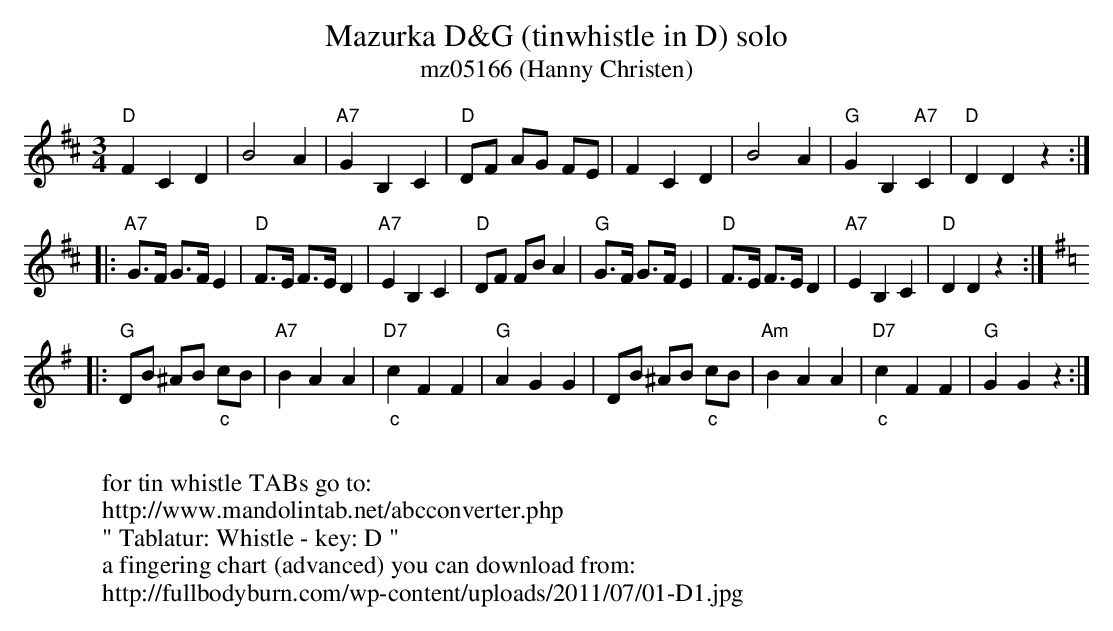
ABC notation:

X:1
T:Mazurka D&G (tinwhistle in D) solo
T:mz05166 (Hanny Christen)
M:3/4
L:1/8
K:D transpose=12
"D"F2C2D2 | B4A2 | "A7"G2B,2C2 | "D"DF AG FE | F2C2D2 | B4A2 | "G"G2B,2"A7"C2 | "D"D2D2z2::
"A7"G>F G>FE2 | "D"F>E F>ED2 | "A7"E2B,2C2 | "D"DF FBA2 | "G"G>F G>FE2 | "D"F>E F>ED2 | "A7"E2B,2C2 | "D"D2D2z2 :: [K:Gmaj]
"G"DB ^AB "_c"cB | "A7"B2A2A2 | "D7""_c"c2F2F2 | "G"A2G2G2 | DB ^AB "_c"cB | "Am"B2A2A2 | "D7""_c"c2F2F2 | "G"G2G2z2 :|
W:
W:for tin whistle TABs go to:
W:http://www.mandolintab.net/abcconverter.php
W:" Tablatur: Whistle - key: D "
W:a fingering chart (advanced) you can download from:
W:http://fullbodyburn.com/wp-content/uploads/2011/07/01-D1.jpg
